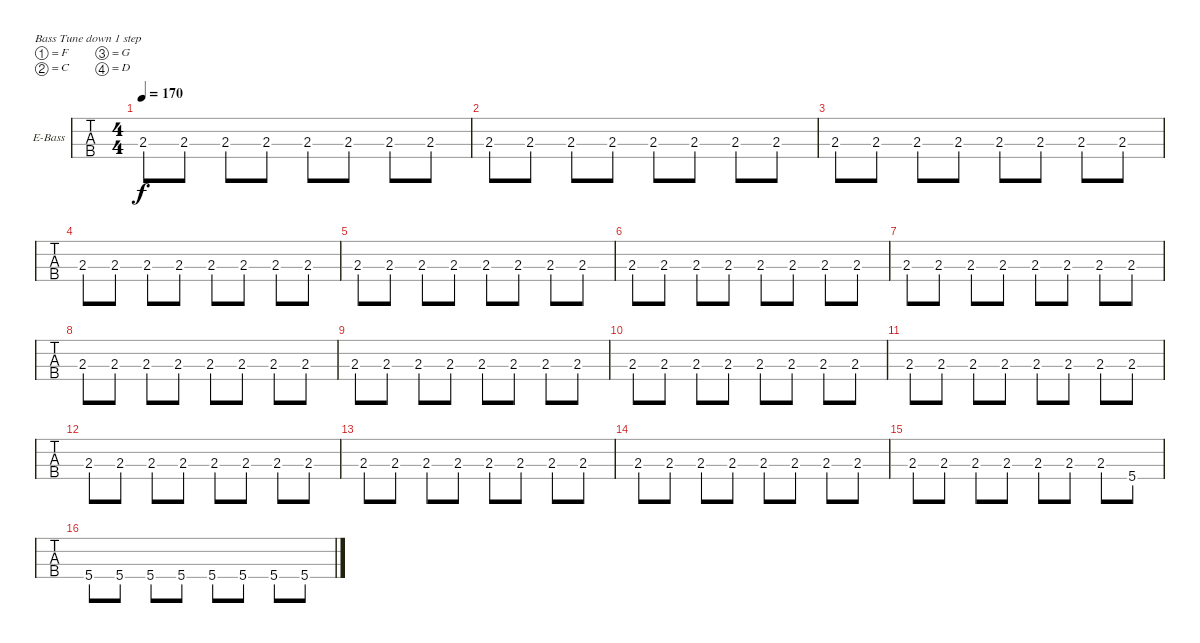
\bracketExtendMode groupsimilarinstruments
\firstSystemTrackNameOrientation horizontal
\otherSystemsTrackNameOrientation horizontal
\track ("Jason" "E-Bass") {instrument electricbasspick}
\staff {tabs}
\tuning (F2 C2 G1 D1)
\ts (4 4)
\tempo 170
\clef f4
\ks c
2.3.8{dy f} 2.3.8 2.3.8 2.3.8 2.3.8 2.3.8 2.3.8 2.3.8 |
2.3.8 2.3.8 2.3.8 2.3.8 2.3.8 2.3.8 2.3.8 2.3.8 |
2.3.8 2.3.8 2.3.8 2.3.8 2.3.8 2.3.8 2.3.8 2.3.8 |
2.3.8 2.3.8 2.3.8 2.3.8 2.3.8 2.3.8 2.3.8 2.3.8 |
2.3.8 2.3.8 2.3.8 2.3.8 2.3.8 2.3.8 2.3.8 2.3.8 |
2.3.8 2.3.8 2.3.8 2.3.8 2.3.8 2.3.8 2.3.8 2.3.8 |
2.3.8 2.3.8 2.3.8 2.3.8 2.3.8 2.3.8 2.3.8 2.3.8 |
2.3.8 2.3.8 2.3.8 2.3.8 2.3.8 2.3.8 2.3.8 2.3.8 |
2.3.8 2.3.8 2.3.8 2.3.8 2.3.8 2.3.8 2.3.8 2.3.8 |
2.3.8 2.3.8 2.3.8 2.3.8 2.3.8 2.3.8 2.3.8 2.3.8 |
2.3.8 2.3.8 2.3.8 2.3.8 2.3.8 2.3.8 2.3.8 2.3.8 |
2.3.8 2.3.8 2.3.8 2.3.8 2.3.8 2.3.8 2.3.8 2.3.8 |
2.3.8 2.3.8 2.3.8 2.3.8 2.3.8 2.3.8 2.3.8 2.3.8 |
2.3.8 2.3.8 2.3.8 2.3.8 2.3.8 2.3.8 2.3.8 2.3.8 |
2.3.8 2.3.8 2.3.8 2.3.8 2.3.8 2.3.8 2.3.8 5.4.8 |
5.4.8 5.4.8 5.4.8 5.4.8 5.4.8 5.4.8 5.4.8 5.4.8
